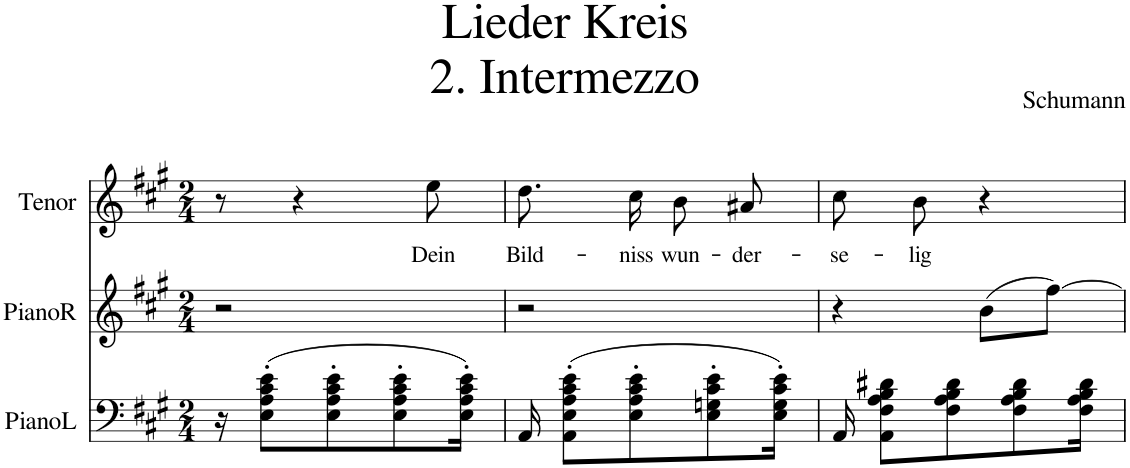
**kern	**kern	**kern	**text
*part3	*part2	*part1	*part1
*staff3	*staff2	*staff1	*staff1
*I"PianoL	*I"PianoR	*I"Tenor	*
*	*	*I'Tenor	*
*clefF4	*clefG2	*clefG2	*
*k[f#c#g#]	*k[f#c#g#]	*k[f#c#g#]	*
*M2/4	*M2/4	*M2/4	*
=1	=1	=1	=1
16r	2r	8r	.
(8E\' 8A\' 8c#\' 8e\'L	.	.	.
.	.	4r	.
8E\' 8A\' 8c#\' 8e\'	.	.	.
8E\' 8A\' 8c#\' 8e\'	.	.	.
!	!	!	!LO:LY:b
.	.	8ee\	Dein
16E\' 16A\' 16c#\' 16e\'Jk)	.	.	.
=2	=2	=2	=2
!	!	!	!LO:LY:b
16AA/	2r	8.dd\L	Bild-
(8AA\' 8E\' 8A\' 8c#\' 8e\'L	.	.	.
!	!	!	!LO:LY:b
8E\' 8A\' 8c#\' 8e\'	.	16cc#\Jk	-niss
!	!	!	!LO:LY:b
.	.	8b/L	wun-
8E\' 8Gn\' 8c#\' 8e\'	.	.	.
!	!	!	!LO:LY:b
.	.	8a#X/J	-der-
16E\' 16G\' 16c#\' 16e\'Jk)	.	.	.
=3	=3	=3	=3
!	!	!	!LO:LY:b
16AA/	4r	8cc#\L	-se-
8AA\ 8F#\ 8A\ 8B\ 8d#X\L	.	.	.
!	!	!	!LO:LY:b
.	.	8b\J	-lig
8F#\ 8A\ 8B\ 8d#\	.	.	.
.	(8b\L	4r	.
8F#\ 8A\ 8B\ 8d#\	.	.	.
.	[8ff#\J)	.	.
16F#\ 16A\ 16B\ 16d#\Jk	.	.	.
=	=	=	=
*-	*-	*-	*-
